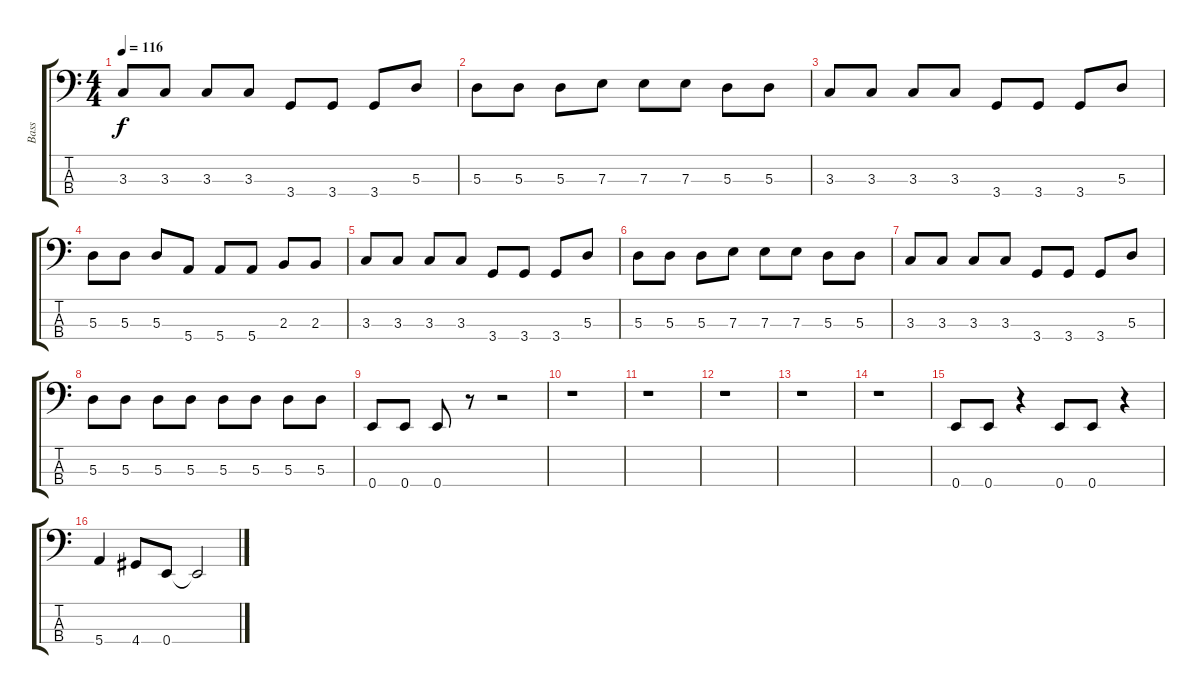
\track ("Bass" "Bass") {instrument slapbass1}
\staff {score tabs}
\tuning (G2 D2 A1 E1) {hide}
\ts (4 4)
\tempo 116
\clef f4
\ks c
3.3.8{dy f} 3.3.8 3.3.8 3.3.8 3.4.8 3.4.8 3.4.8 5.3.8 |
5.3.8 5.3.8 5.3.8 7.3.8 7.3.8 7.3.8 5.3.8 5.3.8 |
3.3.8 3.3.8 3.3.8 3.3.8 3.4.8 3.4.8 3.4.8 5.3.8 |
5.3.8 5.3.8 5.3.8 5.4.8 5.4.8 5.4.8 2.3.8 2.3.8 |
3.3.8 3.3.8 3.3.8 3.3.8 3.4.8 3.4.8 3.4.8 5.3.8 |
5.3.8 5.3.8 5.3.8 7.3.8 7.3.8 7.3.8 5.3.8 5.3.8 |
3.3.8 3.3.8 3.3.8 3.3.8 3.4.8 3.4.8 3.4.8 5.3.8 |
5.3.8 5.3.8 5.3.8 5.3.8 5.3.8 5.3.8 5.3.8 5.3.8 |
0.4.8 0.4.8 0.4.8 r.8 r.2 |
r.1 |
r.1 |
r.1 |
r.1 |
r.1 |
0.4.8 0.4.8 r.4 0.4.8 0.4.8 r.4 |
5.4.4 4.4.8 0.4.8 0.4{t}.2
